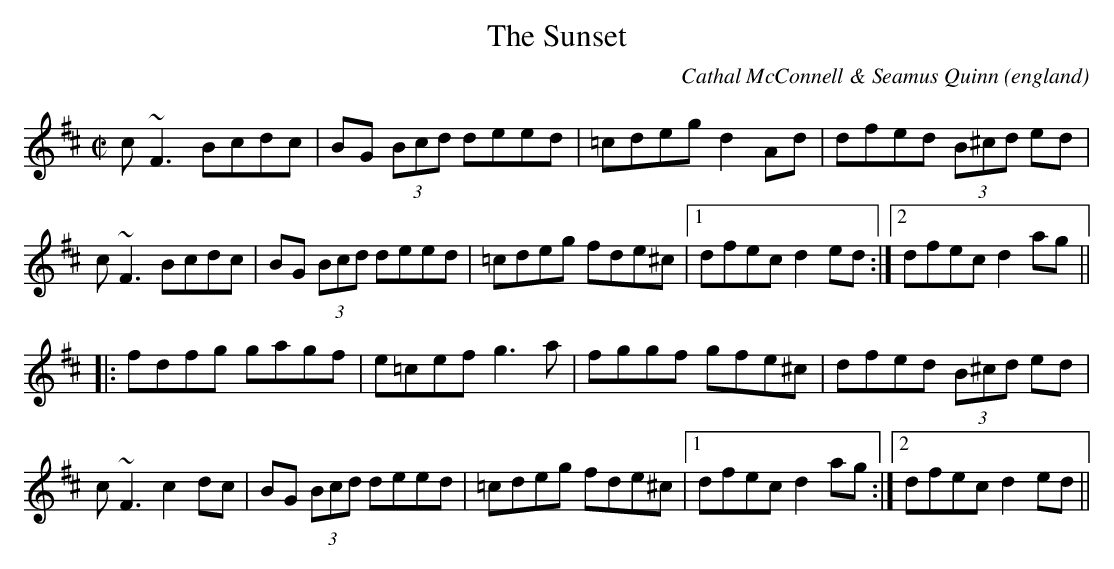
X:1
T:Sunset, The
O:england
M:C|
L:1/8
C:Cathal McConnell & Seamus Quinn
K:D
c~F3 Bcdc|BG (3Bcd deed|=cdeg d2Ad|dfed (3B^cd ed|
c~F3 Bcdc|BG (3Bcd deed|=cdeg fde^c|1dfec d2ed:|2dfec d2ag||
|:fdfg gagf|e=cef g3a|fggf gfe^c|dfed (3B^cd ed|
c~F3 c2dc|BG (3Bcd deed|=cdeg fde^c|1dfec d2ag:|2dfec d2ed||
